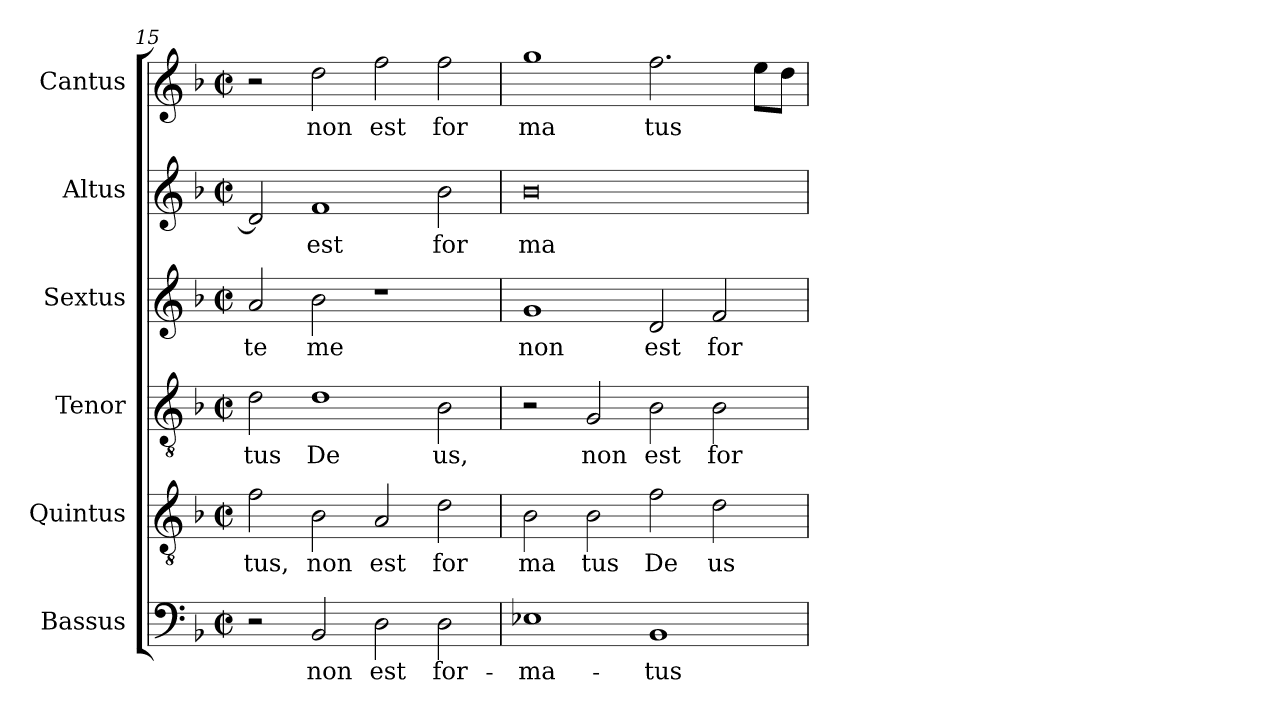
**kern	**text	**kern	**text	**kern	**text	**kern	**text	**kern	**text	**kern	**text
*part6	*part6	*part5	*part5	*part4	*part4	*part3	*part3	*part2	*part2	*part1	*part1
*staff6	*staff6	*staff5	*staff5	*staff4	*staff4	*staff3	*staff3	*staff2	*staff2	*staff1	*staff1
*I"Bassus	*	*I"Quintus	*	*I"Tenor	*	*I"Sextus	*	*I"Altus	*	*I"Cantus	*
*clefF4	*	*clefGv2	*	*clefGv2	*	*clefG2	*	*clefG2	*	*clefG2	*
*k[b-]	*	*k[b-]	*	*k[b-]	*	*k[b-]	*	*k[b-]	*	*k[b-]	*
*F:	*	*F:	*	*F:	*	*F:	*	*F:	*	*F:	*
*M2/2	*	*M2/2	*	*M2/2	*	*M2/2	*	*M2/2	*	*M2/2	*
*met(c|)	*	*met(c|)	*	*met(c|)	*	*met(c|)	*	*met(c|)	*	*met(c|)	*
=15	=15	=15	=15	=15	=15	=15	=15	=15	=15	=15	=15
!	!	!	!LO:LY:b:cj	!	!LO:LY:b:cj	!	!LO:LY:b:cj	!	!LO:LY:b:cj	!	!
2r	.	2f\	tus,	2d\	tus	2a/	-te	2d/]	.	2r	.
!	!LO:LY:b:cj	!	!LO:LY:b:cj	!	!LO:LY:b:cj	!	!LO:LY:b:cj	!	!LO:LY:b:cj	!	!LO:LY:b:cj
2BB-/	non	2B-\	non	1d	De	2b-\	me	1f	est	2dd\	non
!	!LO:LY:b:cj	!	!LO:LY:b:cj	!	!	!	!	!	!	!	!LO:LY:b:cj
2D\	est	2A/	est	.	.	1r	.	.	.	2ff\	est
!	!LO:LY:b:cj	!	!LO:LY:b:cj	!	!LO:LY:b:cj	!	!	!	!LO:LY:b:cj	!	!LO:LY:b:cj
2D\	for-	2d\	for	2B-\	us,	.	.	2b-\	for	2ff\	for
=16	=16	=16	=16	=16	=16	=16	=16	=16	=16	=16	=16
!	!LO:LY:b:cj	!	!LO:LY:b:cj	!	!	!	!LO:LY:b:cj	!	!LO:LY:b:cj	!	!LO:LY:b:cj
1E-X	-ma-	2B-\	ma	2r	.	1g	non	0b-	ma	1gg	ma
!	!	!	!LO:LY:b:cj	!	!LO:LY:b:cj	!	!	!	!	!	!
.	.	2B-\	tus	2G/	non	.	.	.	.	.	.
!	!LO:LY:b:cj	!	!LO:LY:b:cj	!	!LO:LY:b:cj	!	!LO:LY:b:cj	!	!	!	!LO:LY:b:cj
1BB-	-tus	2f\	De	2B-\	est	2d/	est	.	.	2.ff\	tus
!	!	!	!LO:LY:b:cj	!	!LO:LY:b:cj	!	!LO:LY:b:cj	!	!	!	!
.	.	2d\	us	2B-\	for	2f/	for-	.	.	.	.
!	!	!	!	!	!	!	!	!	!	!	!LO:LY:b:cj
.	.	.	.	.	.	.	.	.	.	8ee\L	.
!	!	!	!	!	!	!	!	!	!	!	!LO:LY:b:cj
.	.	.	.	.	.	.	.	.	.	8dd\J	.
=	=	=	=	=	=	=	=	=	=	=	=
*-	*-	*-	*-	*-	*-	*-	*-	*-	*-	*-	*-
